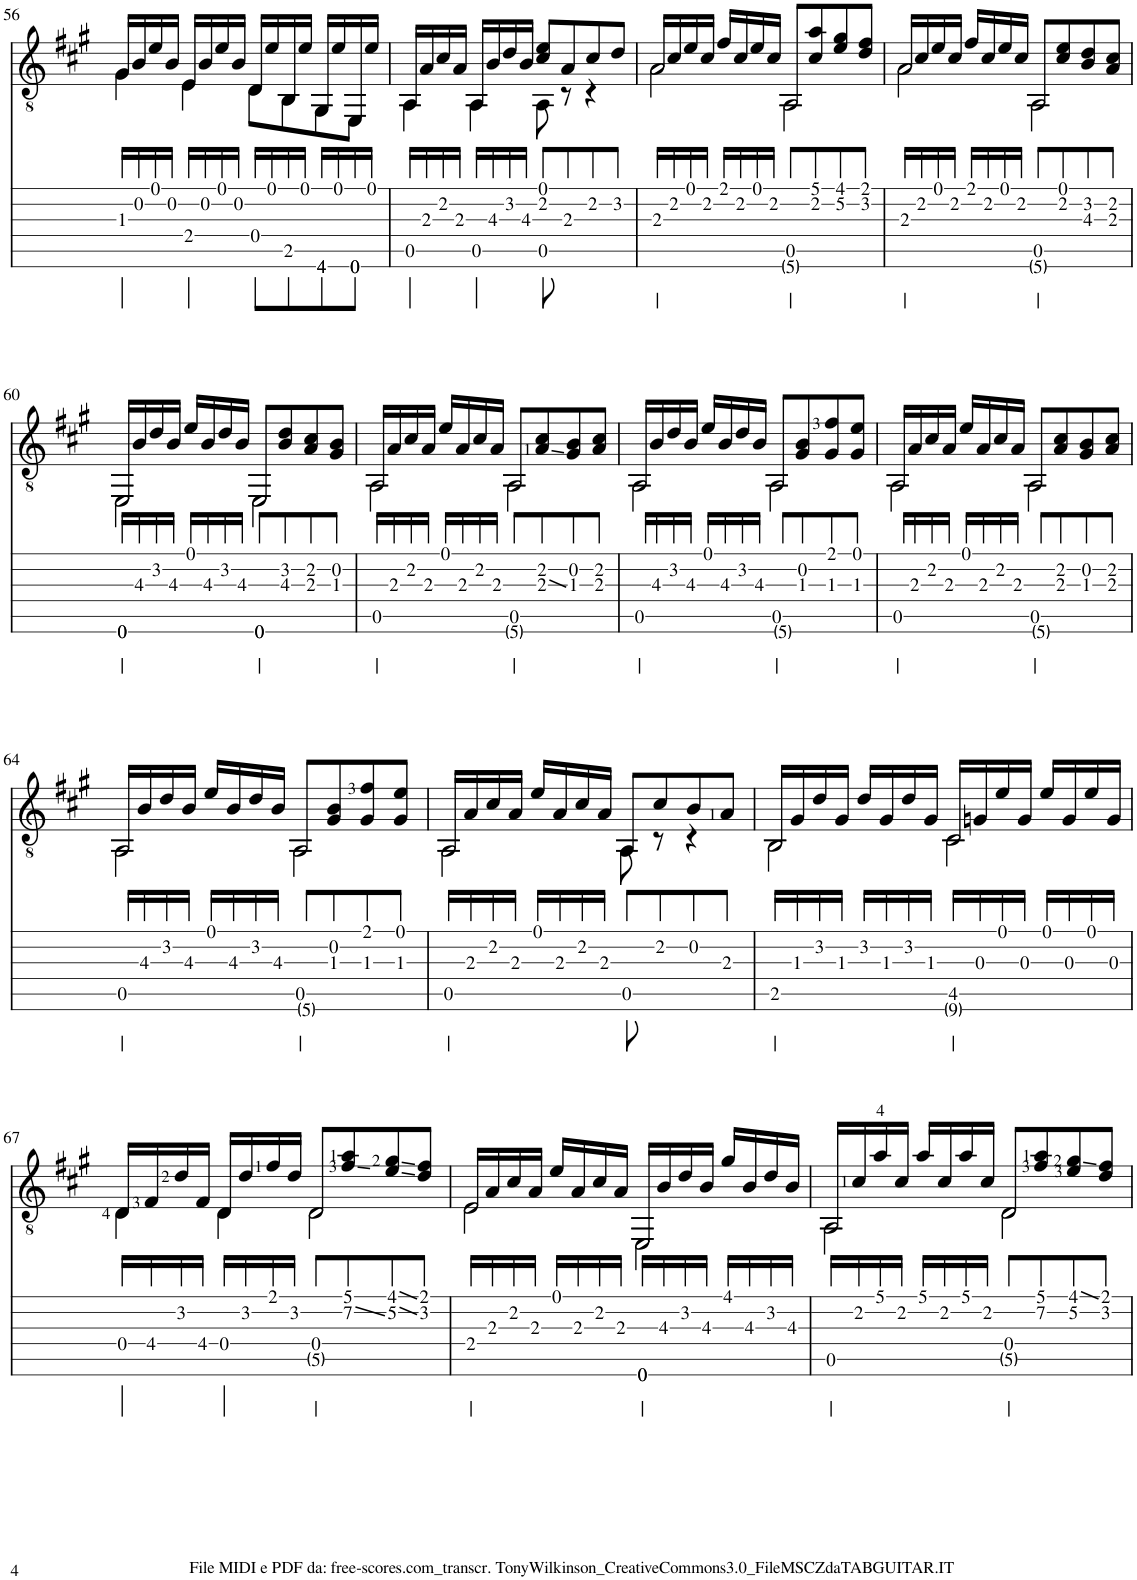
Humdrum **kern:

**kern	**kern
*part2	*part1
*staff2	*staff1
*I"Chitarra classica (Intavolatura)	*I"Guitar
!!LO:PB:g=z
*	*clefGv2
*k[f#c#g#]	*k[f#c#g#]
*M4/4	*M4/4
=56	=56
*^	*^
16G#/LL	4G#\	16G#/LL	4G#\
16B/	.	16B/	.
16e/	.	16e/	.
16B/JJ	.	16B/JJ	.
16E/LL	4E\	16E/LL	4E\
16B/	.	16B/	.
16e/	.	16e/	.
16B/JJ	.	16B/JJ	.
16D/LL	8D\L	16D/LL	8D\L
16e/	.	16e/	.
16BB/	8BB\	16BB/	8BB\
16e/JJ	.	16e/JJ	.
16GG#/LL	8GG#\	16GG#/LL	8GG#\
16e/	.	16e/	.
16EE/	8EE\J	16EE/	8EE\J
16e/JJ	.	16e/JJ	.
=57	=57	=57	=57
16AA/LL	4AA\	16AA/LL	4AA\
16A/	.	16A/	.
16c#/	.	16c#/	.
16A/JJ	.	16A/JJ	.
16AA/LL	4AA\	16AA/LL	4AA\
16B/	.	16B/	.
16d/	.	16d/	.
16B/JJ	.	16B/JJ	.
8c#/ 8e/L	8AA\	8c#/ 8e/L	8AA\
8A/	8r	8A/	8r
8c#/	4r	8c#/	4r
8d/J	.	8d/J	.
=58	=58	=58	=58
!LO:N:head=open	!	!LO:N:head=open	!
16A/LL	2A\	16A/LL	2A\
16c#/	.	16c#/	.
16e/	.	16e/	.
16c#/JJ	.	16c#/JJ	.
16f#/LL	.	16f#/LL	.
16c#/	.	16c#/	.
16e/	.	16e/	.
16c#/JJ	.	16c#/JJ	.
!LO:N:head=open	!	!LO:N:head=open	!
8AA/L	2AA\	8AA/L	2AA\
8c#/ 8a/	.	8c#/ 8a/	.
8e/ 8g#/	.	8e/ 8g#/	.
8d/ 8f#/J	.	8d/ 8f#/J	.
=59	=59	=59	=59
!LO:N:head=open	!	!LO:N:head=open	!
16A/LL	2A\	16A/LL	2A\
16c#/	.	16c#/	.
16e/	.	16e/	.
16c#/JJ	.	16c#/JJ	.
16f#/LL	.	16f#/LL	.
16c#/	.	16c#/	.
16e/	.	16e/	.
16c#/JJ	.	16c#/JJ	.
!LO:N:head=open	!	!LO:N:head=open	!
8AA/L	2AA\	8AA/L	2AA\
8c#/ 8e/	.	8c#/ 8e/	.
8B/ 8d/	.	8B/ 8d/	.
8A/ 8c#/J	.	8A/ 8c#/J	.
!!LO:LB:g=z	!!
=60	=60	=60	=60
!LO:N:head=open	!	!LO:N:head=open	!
16EE/LL	2EE\	16EE/LL	2EE\
16B/	.	16B/	.
16d/	.	16d/	.
16B/JJ	.	16B/JJ	.
16e/LL	.	16e/LL	.
16B/	.	16B/	.
16d/	.	16d/	.
16B/JJ	.	16B/JJ	.
!LO:N:head=open	!	!LO:N:head=open	!
8EE/L	2EE\	8EE/L	2EE\
8B/ 8d/	.	8B/ 8d/	.
8A/ 8c#/	.	8A/ 8c#/	.
8G#/ 8B/J	.	8G#/ 8B/J	.
=61	=61	=61	=61
!LO:N:head=open	!	!LO:N:head=open	!
16AA/LL	2AA\	16AA/LL	2AA\
16A/	.	16A/	.
16c#/	.	16c#/	.
16A/JJ	.	16A/JJ	.
16e/LL	.	16e/LL	.
16A/	.	16A/	.
16c#/	.	16c#/	.
16A/JJ	.	16A/JJ	.
!LO:N:head=open	!	!LO:N:head=open	!
8AA/L	2AA\	8AA/L	2AA\
8A/ 8c#/	.	8A/ 8c#/	.
8G#/ 8B/	.	8G#/ 8B/	.
8A/ 8c#/J	.	8A/ 8c#/J	.
=62	=62	=62	=62
!LO:N:head=open	!	!LO:N:head=open	!
16AA/LL	2AA\	16AA/LL	2AA\
16B/	.	16B/	.
16d/	.	16d/	.
16B/JJ	.	16B/JJ	.
16e/LL	.	16e/LL	.
16B/	.	16B/	.
16d/	.	16d/	.
16B/JJ	.	16B/JJ	.
!LO:N:head=open	!	!LO:N:head=open	!
8AA/L	2AA\	8AA/L	2AA\
8G#/ 8B/	.	8G#/ 8B/	.
8G#/ 8f#/	.	8G#/ 8f#/	.
8G#/ 8e/J	.	8G#/ 8e/J	.
=63	=63	=63	=63
!LO:N:head=open	!	!LO:N:head=open	!
16AA/LL	2AA\	16AA/LL	2AA\
16A/	.	16A/	.
16c#/	.	16c#/	.
16A/JJ	.	16A/JJ	.
16e/LL	.	16e/LL	.
16A/	.	16A/	.
16c#/	.	16c#/	.
16A/JJ	.	16A/JJ	.
!LO:N:head=open	!	!LO:N:head=open	!
8AA/L	2AA\	8AA/L	2AA\
8A/ 8c#/	.	8A/ 8c#/	.
8G#/ 8B/	.	8G#/ 8B/	.
8A/ 8c#/J	.	8A/ 8c#/J	.
!!LO:LB:g=z	!!
=64	=64	=64	=64
!LO:N:head=open	!	!LO:N:head=open	!
16AA/LL	2AA\	16AA/LL	2AA\
16B/	.	16B/	.
16d/	.	16d/	.
16B/JJ	.	16B/JJ	.
16e/LL	.	16e/LL	.
16B/	.	16B/	.
16d/	.	16d/	.
16B/JJ	.	16B/JJ	.
!LO:N:head=open	!	!LO:N:head=open	!
8AA/L	2AA\	8AA/L	2AA\
8G#/ 8B/	.	8G#/ 8B/	.
8G#/ 8f#/	.	8G#/ 8f#/	.
8G#/ 8e/J	.	8G#/ 8e/J	.
=65	=65	=65	=65
!LO:N:head=open	!	!LO:N:head=open	!
16AA/LL	2AA\	16AA/LL	2AA\
16A/	.	16A/	.
16c#/	.	16c#/	.
16A/JJ	.	16A/JJ	.
16e/LL	.	16e/LL	.
16A/	.	16A/	.
16c#/	.	16c#/	.
16A/JJ	.	16A/JJ	.
8AA/L	8AA\	8AA/L	8AA\
8c#/	8r	8c#/	8r
8B/	4r	8B/	4r
8A/J	.	8A/J	.
=66	=66	=66	=66
!LO:N:head=open	!	!LO:N:head=open	!
16BB/LL	2BB\	16BB/LL	2BB\
16G#/	.	16G#/	.
16d/	.	16d/	.
16G#/JJ	.	16G#/JJ	.
16d/LL	.	16d/LL	.
16G#/	.	16G#/	.
16d/	.	16d/	.
16G#/JJ	.	16G#/JJ	.
!LO:N:head=open	!	!LO:N:head=open	!
16C#/LL	2C#\	16C#/LL	2C#\
16Gn/	.	16Gn/	.
16e/	.	16e/	.
16G/JJ	.	16G/JJ	.
16e/LL	.	16e/LL	.
16G/	.	16G/	.
16e/	.	16e/	.
16G/JJ	.	16G/JJ	.
!!LO:LB:g=z	!!
=67	=67	=67	=67
16D/LL	4D\	16D/LL	4D\
16F#/	.	16F#/	.
16d/	.	16d/	.
16F#/JJ	.	16F#/JJ	.
16D/LL	4D\	16D/LL	4D\
16d/	.	16d/	.
16f#/	.	16f#/	.
16d/JJ	.	16d/JJ	.
!LO:N:head=open	!	!LO:N:head=open	!
8D/L	2D\	8D/L	2D\
8f#/ 8a/	.	8f#/ 8a/	.
8e/ 8g#/	.	8e/ 8g#/	.
8d/ 8f#/J	.	8d/ 8f#/J	.
=68	=68	=68	=68
!LO:N:head=open	!	!LO:N:head=open	!
16E/LL	2E\	16E/LL	2E\
16A/	.	16A/	.
16c#/	.	16c#/	.
16A/JJ	.	16A/JJ	.
16e/LL	.	16e/LL	.
16A/	.	16A/	.
16c#/	.	16c#/	.
16A/JJ	.	16A/JJ	.
!LO:N:head=open	!	!LO:N:head=open	!
16EE/LL	2EE\	16EE/LL	2EE\
16B/	.	16B/	.
16d/	.	16d/	.
16B/JJ	.	16B/JJ	.
16g#/LL	.	16g#/LL	.
16B/	.	16B/	.
16d/	.	16d/	.
16B/JJ	.	16B/JJ	.
=69	=69	=69	=69
!LO:N:head=open	!	!LO:N:head=open	!
16AA/LL	2AA\	16AA/LL	2AA\
16c#/	.	16c#/	.
16a/	.	16a/	.
16c#/JJ	.	16c#/JJ	.
16a/LL	.	16a/LL	.
16c#/	.	16c#/	.
16a/	.	16a/	.
16c#/JJ	.	16c#/JJ	.
!LO:N:head=open	!	!LO:N:head=open	!
8D/L	2D\	8D/L	2D\
8f#/ 8a/	.	8f#/ 8a/	.
8e/ 8g#/	.	8e/ 8g#/	.
8d/ 8f#/J	.	8d/ 8f#/J	.
*v	*v	*	*
*	*v	*v
=	=
*-	*-
